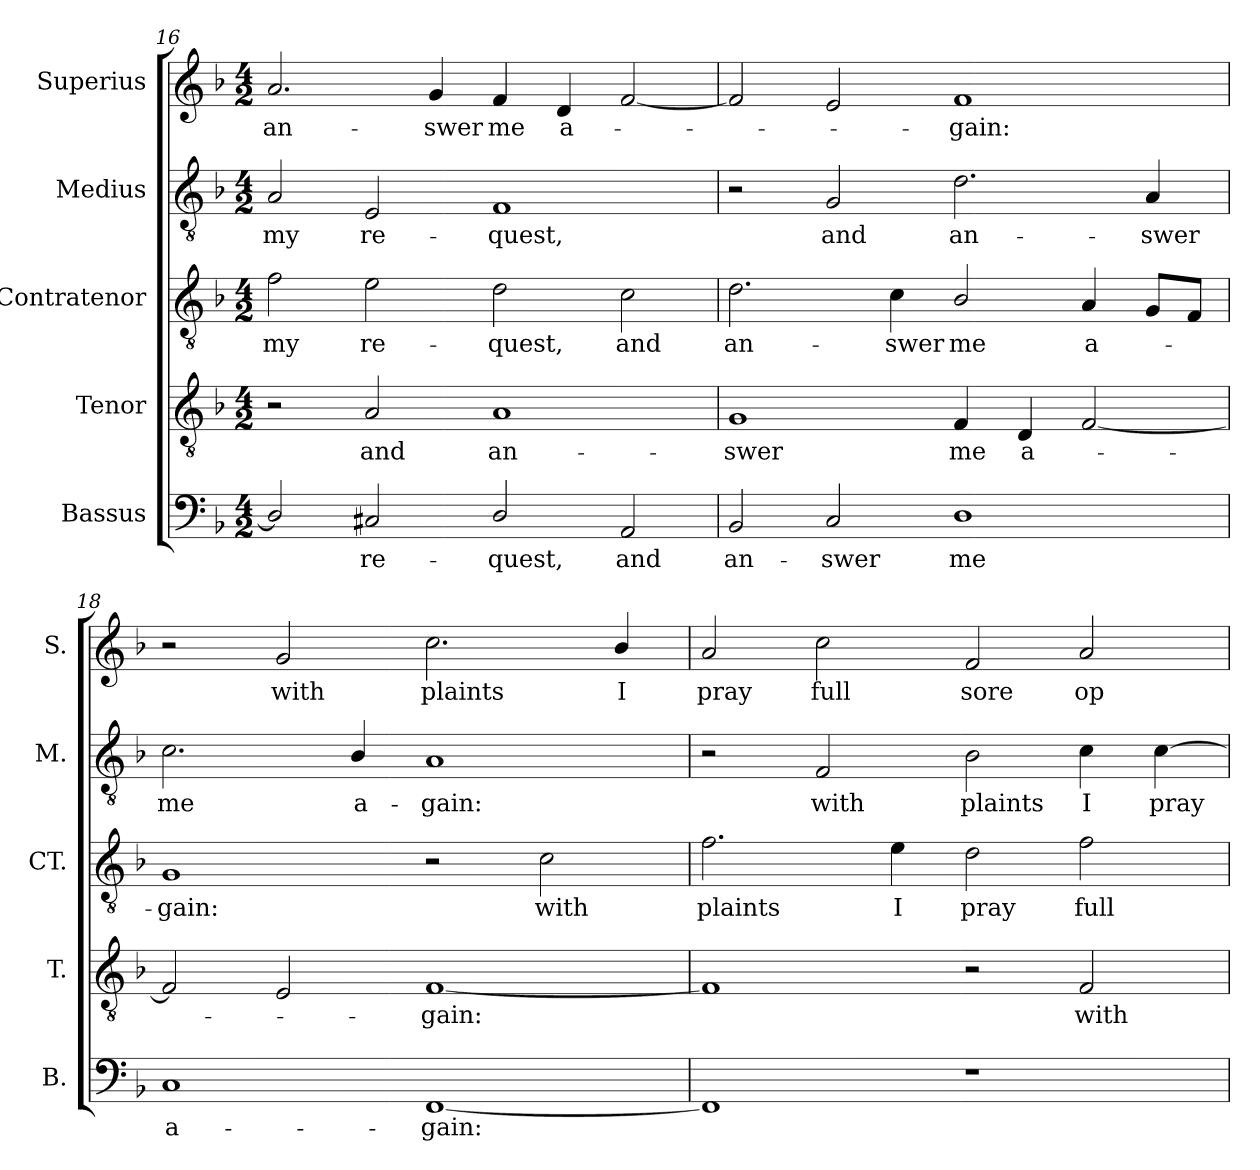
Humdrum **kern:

**kern	**text	**kern	**text	**kern	**text	**kern	**text	**kern	**text
*part5	*part5	*part4	*part4	*part3	*part3	*part2	*part2	*part1	*part1
*staff5	*staff5	*staff4	*staff4	*staff3	*staff3	*staff2	*staff2	*staff1	*staff1
*I"Bassus	*	*I"Tenor	*	*I"Contratenor	*	*I"Medius	*	*I"Superius	*
*I'B.	*	*I'T.	*	*I'CT.	*	*I'M.	*	*I'S.	*
*clefF4	*	*clefGv2	*	*clefGv2	*	*clefGv2	*	*clefG2	*
*	*	*ITrd7c12	*	*ITrd7c12	*	*ITrd7c12	*	*	*
*k[b-]	*	*k[b-]	*	*k[b-]	*	*k[b-]	*	*k[b-]	*
*F:	*	*F:	*	*F:	*	*F:	*	*F:	*
*M4/2	*	*M4/2	*	*M4/2	*	*M4/2	*	*M4/2	*
=16	=16	=16	=16	=16	=16	=16	=16	=16	=16
!	!	!	!	!	!LO:LY:b:color=#000000	!	!	!	!
!	!	!	!	!	!	!	!LO:LY:b:color=#000000	!	!
!	!	!	!	!	!	!	!	!	!LO:LY:b:color=#000000
2Di/]	.	2r	.	2Fi\	my	2AAi/	my	2.ai/	an-
!	!LO:LY:b:color=#000000	!	!	!	!	!	!	!	!
!	!	!	!LO:LY:b:color=#000000	!	!	!	!	!	!
!	!	!	!	!	!LO:LY:b:color=#000000	!	!	!	!
!	!	!	!	!	!	!	!LO:LY:b:color=#000000	!	!
2C#Xi/	re-	2AAi/	and	2Ei\	re-	2EEi/	re-	.	.
!	!	!	!	!	!	!	!	!	!LO:LY:b:color=#000000
.	.	.	.	.	.	.	.	4gi/	-swer
!	!LO:LY:b:color=#000000	!	!	!	!	!	!	!	!
!	!	!	!LO:LY:b:color=#000000	!	!	!	!	!	!
!	!	!	!	!	!LO:LY:b:color=#000000	!	!	!	!
!	!	!	!	!	!	!	!LO:LY:b:color=#000000	!	!
!	!	!	!	!	!	!	!	!	!LO:LY:b:color=#000000
2Di/	-quest,	1AAi	an-	2Di\	-quest,	1FFi	-quest,	4fi/	me
!	!	!	!	!	!	!	!	!	!LO:LY:b:color=#000000
.	.	.	.	.	.	.	.	4di/	a-
!	!LO:LY:b:color=#000000	!	!	!	!	!	!	!	!
!	!	!	!	!	!LO:LY:b:color=#000000	!	!	!	!
2AAi/	and	.	.	2Ci\	and	.	.	[2fi/	.
=17	=17	=17	=17	=17	=17	=17	=17	=17	=17
!	!LO:LY:b:color=#000000	!	!	!	!	!	!	!	!
!	!	!	!LO:LY:b:color=#000000	!	!	!	!	!	!
!	!	!	!	!	!LO:LY:b:color=#000000	!	!	!	!
2BB-i/	an-	1GGi	-swer	2.Di\	an-	2r	.	2fi/]	.
!	!LO:LY:b:color=#000000	!	!	!	!	!	!	!	!
!	!	!	!	!	!	!	!LO:LY:b:color=#000000	!	!
2Ci/	-swer	.	.	.	.	2GGi/	and	2ei/	.
!	!	!	!	!	!LO:LY:b:color=#000000	!	!	!	!
.	.	.	.	4Ci\	-swer	.	.	.	.
!	!LO:LY:b:color=#000000	!	!	!	!	!	!	!	!
!	!	!	!LO:LY:b:color=#000000	!	!	!	!	!	!
!	!	!	!	!	!LO:LY:b:color=#000000	!	!	!	!
!	!	!	!	!	!	!	!LO:LY:b:color=#000000	!	!
!	!	!	!	!	!	!	!	!	!LO:LY:b:color=#000000
1Di	me	4FFi/	me	2BB-i/	me	2.Di\	an-	1fi	-gain:
!	!	!	!LO:LY:b:color=#000000	!	!	!	!	!	!
.	.	4DDi/	a-	.	.	.	.	.	.
!	!	!	!	!	!LO:LY:b:color=#000000	!	!	!	!
.	.	[2FFi/	.	4AAi/	a-	.	.	.	.
!	!	!	!	!	!	!	!LO:LY:b:color=#000000	!	!
.	.	.	.	8GGi/L	.	4AAi/	-swer	.	.
.	.	.	.	8FFi/J	.	.	.	.	.
!!LO:LB:g=z
=18	=18	=18	=18	=18	=18	=18	=18	=18	=18
!	!LO:LY:b:color=#000000	!	!	!	!	!	!	!	!
!	!	!	!	!	!LO:LY:b:color=#000000	!	!	!	!
!	!	!	!	!	!	!	!LO:LY:b:color=#000000	!	!
1Ci	a-	2FFi/]	.	1GGi	-gain:	2.Ci\	me	2r	.
!	!	!	!	!	!	!	!	!	!LO:LY:b:color=#000000
.	.	2EEi/	.	.	.	.	.	2gi/	with
!	!	!	!	!	!	!	!LO:LY:b:color=#000000	!	!
.	.	.	.	.	.	4BB-i/	a-	.	.
!	!LO:LY:b:color=#000000	!	!	!	!	!	!	!	!
!	!	!	!LO:LY:b:color=#000000	!	!	!	!	!	!
!	!	!	!	!	!	!	!LO:LY:b:color=#000000	!	!
!	!	!	!	!	!	!	!	!	!LO:LY:b:color=#000000
[1FFi	-gain:	[1FFi	-gain:	2r	.	1AAi	-gain:	2.cci\	plaints
!	!	!	!	!	!LO:LY:b:color=#000000	!	!	!	!
.	.	.	.	2Ci\	with	.	.	.	.
!	!	!	!	!	!	!	!	!	!LO:LY:b:color=#000000
.	.	.	.	.	.	.	.	4b-i/	I
=19	=19	=19	=19	=19	=19	=19	=19	=19	=19
!	!	!	!	!	!LO:LY:b:color=#000000	!	!	!	!
!	!	!	!	!	!	!	!	!	!LO:LY:b:color=#000000
1FFi]	.	1FFi]	.	2.Fi\	plaints	2r	.	2ai/	pray
!	!	!	!	!	!	!	!LO:LY:b:color=#000000	!	!
!	!	!	!	!	!	!	!	!	!LO:LY:b:color=#000000
.	.	.	.	.	.	2FFi/	with	2cci\	full
!	!	!	!	!	!LO:LY:b:color=#000000	!	!	!	!
.	.	.	.	4Ei\	I	.	.	.	.
!	!	!	!	!	!LO:LY:b:color=#000000	!	!	!	!
!	!	!	!	!	!	!	!LO:LY:b:color=#000000	!	!
!	!	!	!	!	!	!	!	!	!LO:LY:b:color=#000000
1r	.	2r	.	2Di\	pray	2BB-i\	plaints	2fi/	sore
!	!	!	!LO:LY:b:color=#000000	!	!	!	!	!	!
!	!	!	!	!	!LO:LY:b:color=#000000	!	!	!	!
!	!	!	!	!	!	!	!LO:LY:b:color=#000000	!	!
!	!	!	!	!	!	!	!	!	!LO:LY:b:color=#000000
.	.	2FFi/	with	2Fi\	full	4Ci\	I	2ai/	op-
!	!	!	!	!	!	!	!LO:LY:b:color=#000000	!	!
.	.	.	.	.	.	[4Ci\	pray	.	.
=	=	=	=	=	=	=	=	=	=
*-	*-	*-	*-	*-	*-	*-	*-	*-	*-
